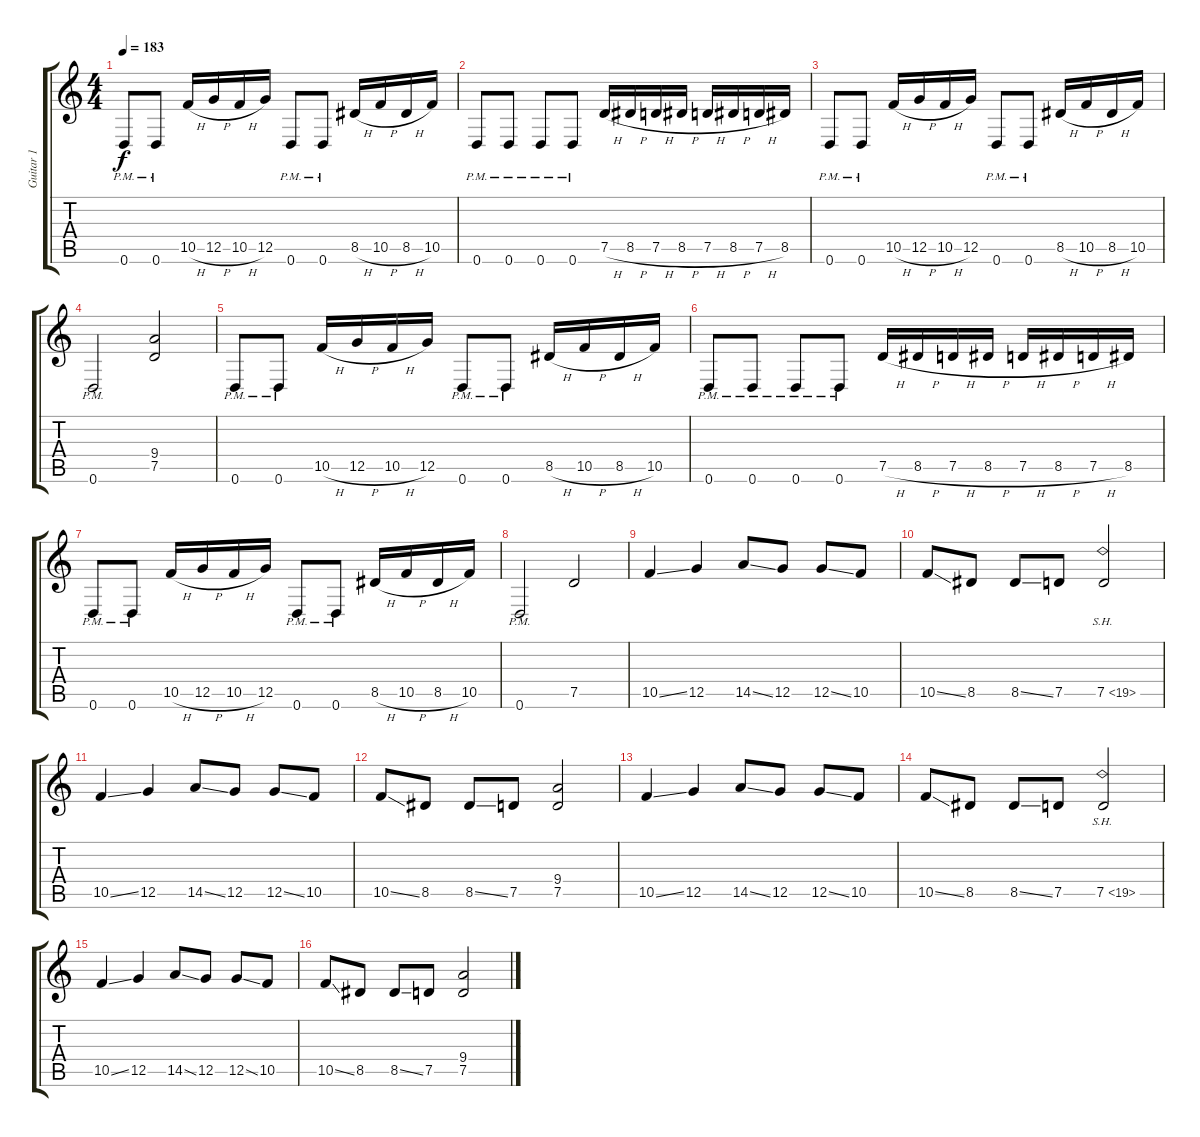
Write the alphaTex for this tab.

\track ("Guitar 1" "Guitar 1") {instrument distortionguitar}
\staff {score tabs}
\tuning (D4 A3 F3 C3 G2 D2) {hide}
\ts (4 4)
\section ("" "")
\tempo 183
\clef g2
\ks c
0.6{pm}.8{dy f} 0.6{pm}.8 10.5{h}.16 12.5{h}.16 10.5{h}.16 12.5.16 0.6{pm}.8 0.6{pm}.8 8.5{h}.16 10.5{h}.16 8.5{h}.16 10.5.16 |
0.6{pm}.8 0.6{pm}.8 0.6{pm}.8 0.6{pm}.8 7.5{h}.16 8.5{h}.16 7.5{h}.16 8.5{h}.16 7.5{h}.16 8.5{h}.16 7.5{h}.16 8.5.16 |
0.6{pm}.8 0.6{pm}.8 10.5{h}.16 12.5{h}.16 10.5{h}.16 12.5.16 0.6{pm}.8 0.6{pm}.8 8.5{h}.16 10.5{h}.16 8.5{h}.16 10.5.16 |
0.6{pm}.2 (9.4 7.5).2 |
0.6{pm}.8 0.6{pm}.8 10.5{h}.16 12.5{h}.16 10.5{h}.16 12.5.16 0.6{pm}.8 0.6{pm}.8 8.5{h}.16 10.5{h}.16 8.5{h}.16 10.5.16 |
0.6{pm}.8 0.6{pm}.8 0.6{pm}.8 0.6{pm}.8 7.5{h}.16 8.5{h}.16 7.5{h}.16 8.5{h}.16 7.5{h}.16 8.5{h}.16 7.5{h}.16 8.5.16 |
0.6{pm}.8 0.6{pm}.8 10.5{h}.16 12.5{h}.16 10.5{h}.16 12.5.16 0.6{pm}.8 0.6{pm}.8 8.5{h}.16 10.5{h}.16 8.5{h}.16 10.5.16 |
0.6{pm}.2 7.5.2 |
\section ("" "")
10.5{ss}.4 12.5.4 14.5{ss}.8 12.5.8 12.5{ss}.8 10.5.8 |
10.5{ss}.8 8.5.8 8.5{ss}.8 7.5.8 7.5{sh 12}.2 |
10.5{ss}.4 12.5.4 14.5{ss}.8 12.5.8 12.5{ss}.8 10.5.8 |
10.5{ss}.8 8.5.8 8.5{ss}.8 7.5.8 (9.4 7.5).2 |
10.5{ss}.4 12.5.4 14.5{ss}.8 12.5.8 12.5{ss}.8 10.5.8 |
10.5{ss}.8 8.5.8 8.5{ss}.8 7.5.8 7.5{sh 12}.2 |
10.5{ss}.4 12.5.4 14.5{ss}.8 12.5.8 12.5{ss}.8 10.5.8 |
10.5{ss}.8 8.5.8 8.5{ss}.8 7.5.8 (9.4 7.5).2
